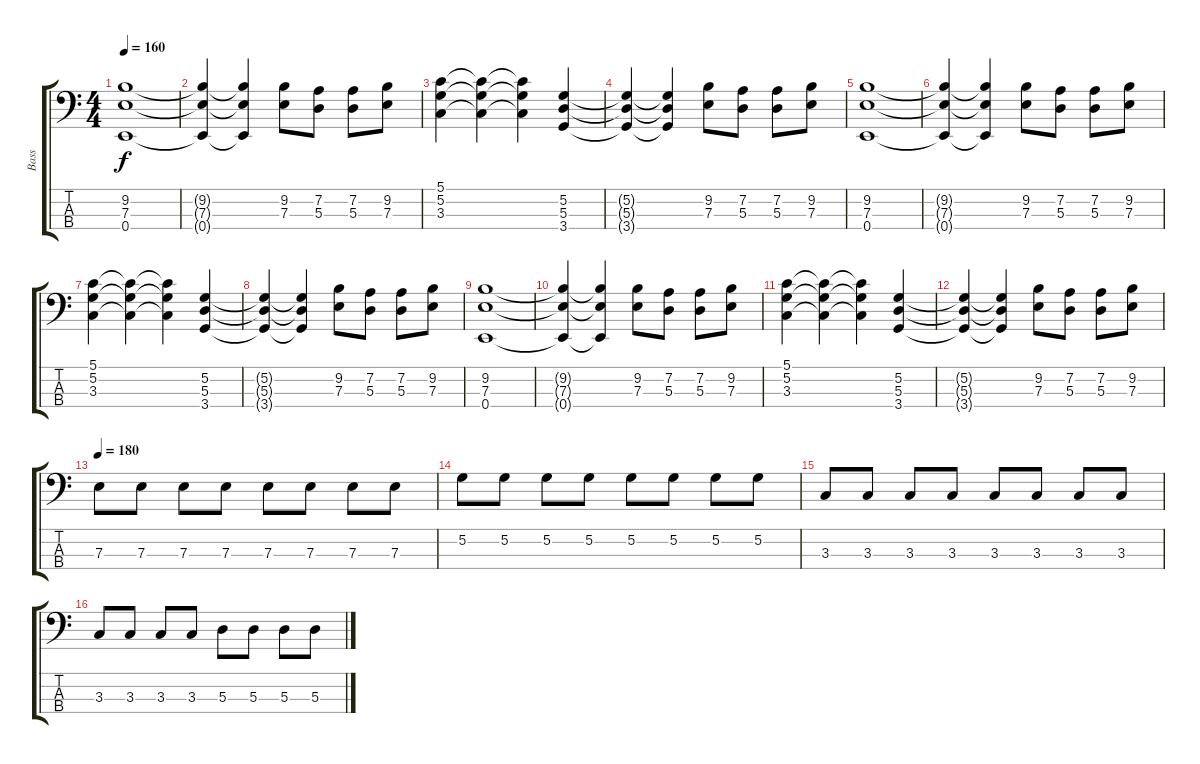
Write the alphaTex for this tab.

\track ("Bass" "Bass") {instrument acousticguitarsteel}
\staff {score tabs}
\tuning (G2 D2 A1 E1) {hide}
\ts (4 4)
\tempo 160
\clef f4
\ks c
(9.2 7.3 0.4).1{dy f} |
(9.2{t} 7.3{t} 0.4{t}).4 (9.2{t} 7.3{t} 0.4{t}).4 (9.2 7.3).8 (7.2 5.3).8 (7.2 5.3).8 (9.2 7.3).8 |
(5.1 5.2 3.3).4 (5.1{t} 5.2{t} 3.3{t}).4 (5.1{t} 5.2{t} 3.3{t}).4 (5.2 5.3 3.4).4 |
(5.2{t} 5.3{t} 3.4{t}).4 (5.2{t} 5.3{t} 3.4{t}).4 (9.2 7.3).8 (7.2 5.3).8 (7.2 5.3).8 (9.2 7.3).8 |
(9.2 7.3 0.4).1 |
(9.2{t} 7.3{t} 0.4{t}).4 (9.2{t} 7.3{t} 0.4{t}).4 (9.2 7.3).8 (7.2 5.3).8 (7.2 5.3).8 (9.2 7.3).8 |
(5.1 5.2 3.3).4 (5.1{t} 5.2{t} 3.3{t}).4 (5.1{t} 5.2{t} 3.3{t}).4 (5.2 5.3 3.4).4 |
(5.2{t} 5.3{t} 3.4{t}).4 (5.2{t} 5.3{t} 3.4{t}).4 (9.2 7.3).8 (7.2 5.3).8 (7.2 5.3).8 (9.2 7.3).8 |
(9.2 7.3 0.4).1 |
(9.2{t} 7.3{t} 0.4{t}).4 (9.2{t} 7.3{t} 0.4{t}).4 (9.2 7.3).8 (7.2 5.3).8 (7.2 5.3).8 (9.2 7.3).8 |
(5.1 5.2 3.3).4 (5.1{t} 5.2{t} 3.3{t}).4 (5.1{t} 5.2{t} 3.3{t}).4 (5.2 5.3 3.4).4 |
(5.2{t} 5.3{t} 3.4{t}).4 (5.2{t} 5.3{t} 3.4{t}).4 (9.2 7.3).8 (7.2 5.3).8 (7.2 5.3).8 (9.2 7.3).8 |
\tempo 180
7.3.8 7.3.8 7.3.8 7.3.8 7.3.8 7.3.8 7.3.8 7.3.8 |
5.2.8 5.2.8 5.2.8 5.2.8 5.2.8 5.2.8 5.2.8 5.2.8 |
3.3.8 3.3.8 3.3.8 3.3.8 3.3.8 3.3.8 3.3.8 3.3.8 |
3.3.8 3.3.8 3.3.8 3.3.8 5.3.8 5.3.8 5.3.8 5.3.8
